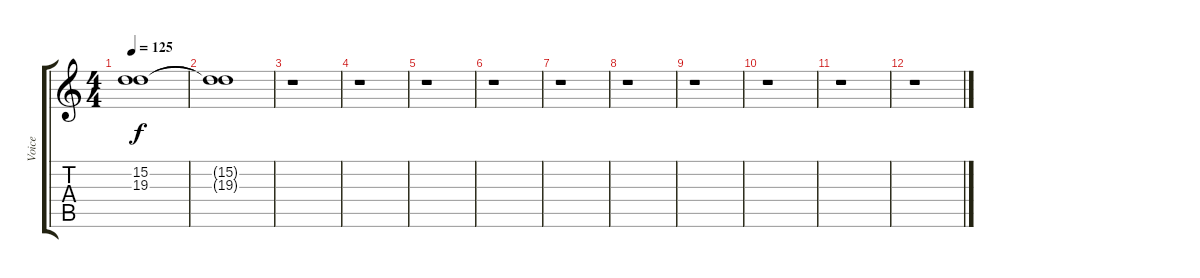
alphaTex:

\track ("Voice" "Voice") {instrument synthbrass1}
\staff {score tabs}
\tuning (E4 B3 G3 D3 A2 E2) {hide}
\ts (4 4)
\tempo 125
\clef g2
\ks c
(15.2 19.3).1{dy f} |
(15.2{t} 19.3{t}).1 |
r.1 |
r.1 |
r.1 |
r.1 |
r.1 |
r.1 |
r.1 |
r.1 |
r.1 |
r.1
